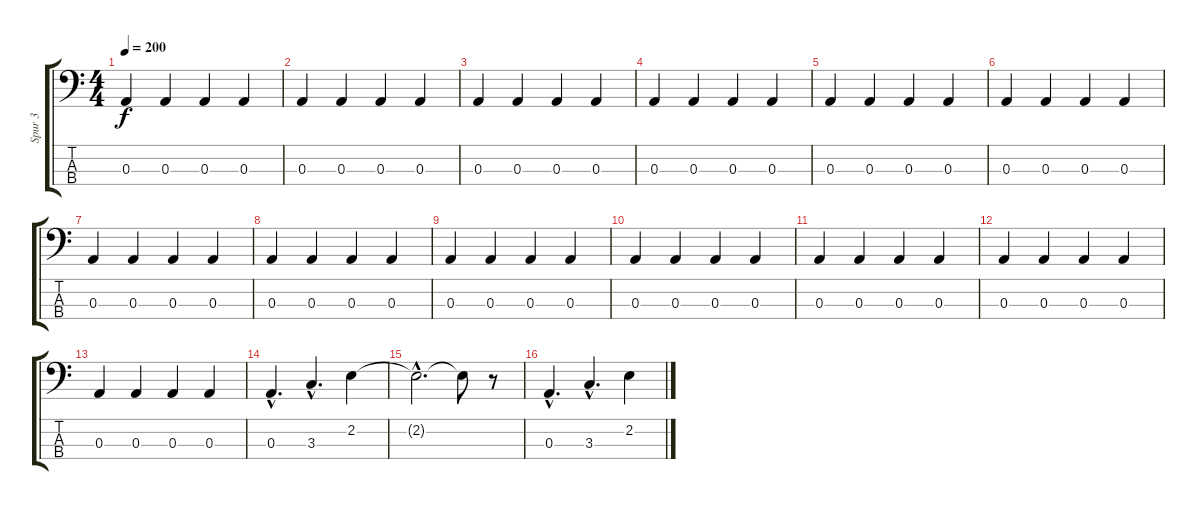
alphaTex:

\track ("Spur 3" "Spur 3") {instrument electricbassfinger}
\staff {score tabs}
\tuning (G2 D2 A1 E1) {hide}
\ts (4 4)
\tempo 200
\clef f4
\ks c
0.3.4{dy f} 0.3.4 0.3.4 0.3.4 |
0.3.4 0.3.4 0.3.4 0.3.4 |
0.3.4 0.3.4 0.3.4 0.3.4 |
0.3.4 0.3.4 0.3.4 0.3.4 |
0.3.4 0.3.4 0.3.4 0.3.4 |
0.3.4 0.3.4 0.3.4 0.3.4 |
0.3.4 0.3.4 0.3.4 0.3.4 |
0.3.4 0.3.4 0.3.4 0.3.4 |
0.3.4 0.3.4 0.3.4 0.3.4 |
0.3.4 0.3.4 0.3.4 0.3.4 |
0.3.4 0.3.4 0.3.4 0.3.4 |
0.3.4 0.3.4 0.3.4 0.3.4 |
0.3.4 0.3.4 0.3.4 0.3.4 |
0.3{hac}.4{d} 3.3{hac}.4{d} 2.2.4 |
2.2{hac t}.2{d} 2.2{t}.8 r.8 |
0.3{hac}.4{d} 3.3{hac}.4{d} 2.2.4
